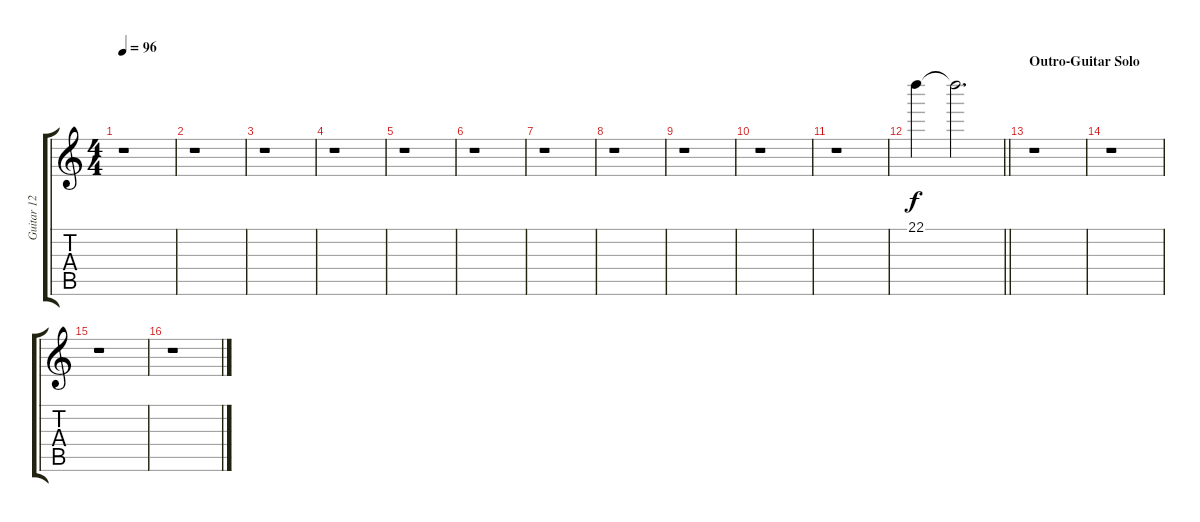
\track ("Guitar 12 octave" "Guitar 12 ") {instrument distortionguitar}
\staff {score tabs}
\tuning (E4 B3 G3 D3 A2 E2) {hide}
\ts (4 4)
\tempo 96
\clef g2
\ks aminor
r.1{dy f} |
r.1 |
r.1 |
r.1 |
r.1 |
r.1 |
r.1 |
r.1 |
r.1 |
r.1 |
r.1 |
\barLineRight lightlight
22.1.4 22.1{t}.2{d instrument distortionguitar} |
\section ("" "Outro-Guitar Solo")
r.1 |
r.1 |
r.1 |
r.1
